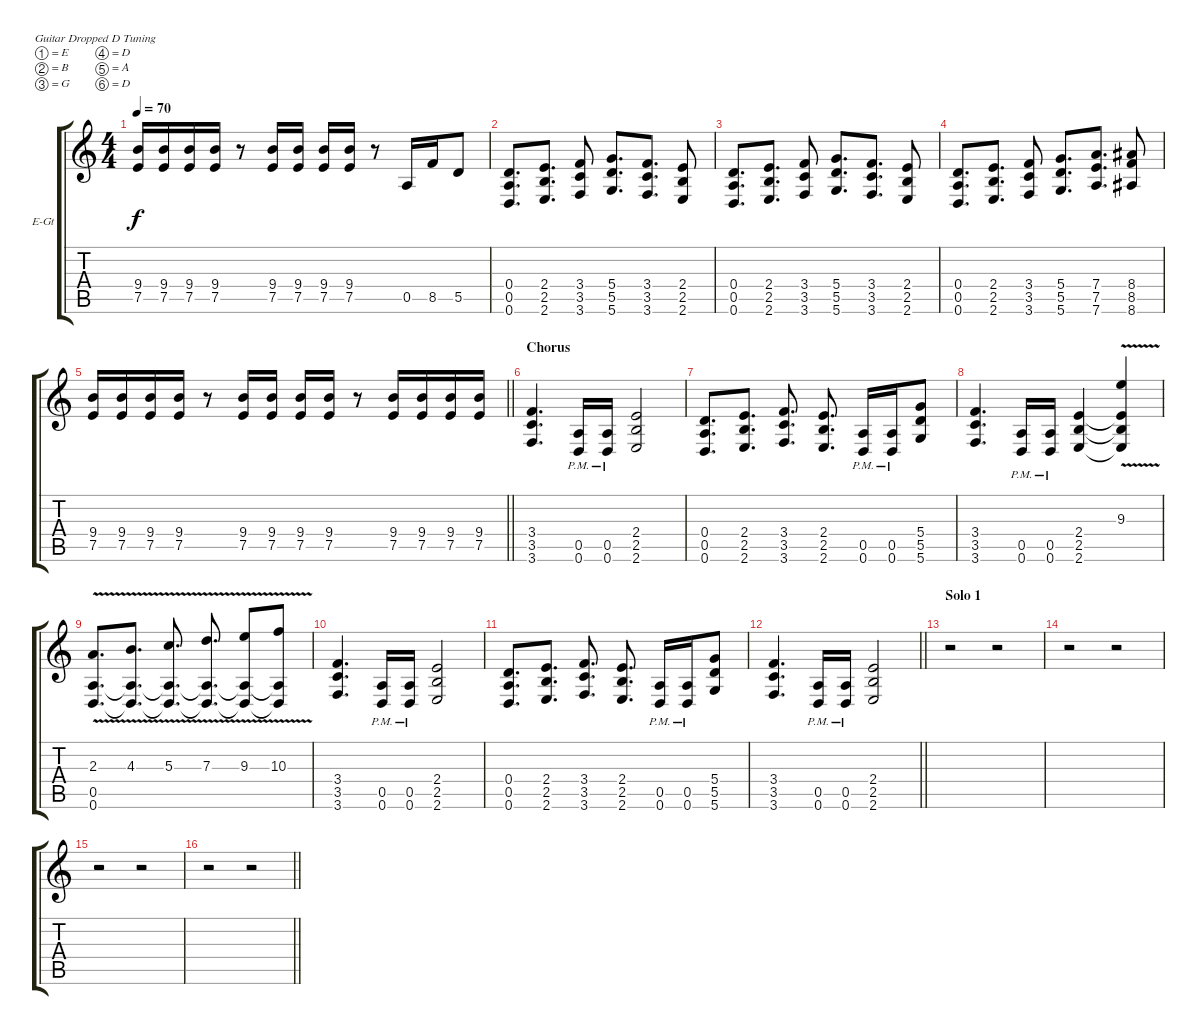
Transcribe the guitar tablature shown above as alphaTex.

\bracketExtendMode groupsimilarinstruments
\firstSystemTrackNameOrientation horizontal
\otherSystemsTrackNameOrientation horizontal
\track ("Main guitar" "E-Gt") {instrument distortionguitar}
\staff {score tabs}
\tuning (E4 B3 G3 D3 A2 D2)
\ts (4 4)
\tempo 70
\clef g2
\ks c
(9.4 7.5).16{dy f} (9.4 7.5).16 (9.4 7.5).16 (9.4 7.5).16 r.8 (9.4 7.5).16 (9.4 7.5).16 (9.4 7.5).16 (9.4 7.5).16 r.8 0.5.16 8.5.16 5.5.8 |
(0.4 0.5 0.6).8{d} (2.4 2.5 2.6).8{d} (3.4 3.5 3.6).8 (5.4 5.5 5.6).8{d} (3.4 3.5 3.6).8{d} (2.4 2.5 2.6).8 |
(0.4 0.5 0.6).8{d} (2.4 2.5 2.6).8{d} (3.4 3.5 3.6).8 (5.4 5.5 5.6).8{d} (3.4 3.5 3.6).8{d} (2.4 2.5 2.6).8 |
(0.4 0.5 0.6).8{d} (2.4 2.5 2.6).8{d} (3.4 3.5 3.6).8 (5.4 5.5 5.6).8{d} (7.4 7.5 7.6).8{d} (8.4 8.5 8.6).8 |
\barLineRight lightlight
(9.4 7.5).16 (9.4 7.5).16 (9.4 7.5).16 (9.4 7.5).16 r.8 (9.4 7.5).16 (9.4 7.5).16 (9.4 7.5).16 (9.4 7.5).16 r.8 (9.4 7.5).16 (9.4 7.5).16 (9.4 7.5).16 (9.4 7.5).16 |
\section ("" "Chorus")
(3.4 3.5 3.6).4{d} (0.5{pm} 0.6{pm}).16 (0.5{pm} 0.6{pm}).16 (2.4 2.5 2.6).2 |
(0.4 0.5 0.6).8{d} (2.4 2.5 2.6).8{d} (3.4 3.5 3.6).8{d} (2.4 2.5 2.6).8{d} (0.5{pm} 0.6{pm}).16 (0.5{pm} 0.6{pm}).16 (5.4 5.5 5.6).8 |
(3.4 3.5 3.6).4{d} (0.5{pm} 0.6{pm}).16 (0.5{pm} 0.6{pm}).16 (2.4 2.5 2.6).4 (9.3{v} 2.4{t} 2.5{t} 2.6{t}).4 |
(2.3{v} 0.5 0.6).8{d} (4.3{v} 0.5{t} 0.6{t}).8{d} (5.3{v} 0.5{t} 0.6{t}).8{d} (7.3{v} 0.5{t} 0.6{t}).8{d} (9.3{v} 0.5{t} 0.6{t}).8 (10.3{v} 0.5{t} 0.6{t}).8 |
(3.4 3.5 3.6).4{d} (0.5{pm} 0.6{pm}).16 (0.5{pm} 0.6{pm}).16 (2.4 2.5 2.6).2 |
(0.4 0.5 0.6).8{d} (2.4 2.5 2.6).8{d} (3.4 3.5 3.6).8{d} (2.4 2.5 2.6).8{d} (0.5{pm} 0.6{pm}).16 (0.5{pm} 0.6{pm}).16 (5.4 5.5 5.6).8 |
\barLineRight lightlight
(3.4 3.5 3.6).4{d} (0.5{pm} 0.6{pm}).16 (0.5{pm} 0.6{pm}).16 (2.4 2.5 2.6).2 |
\section ("" "Solo 1")
r.2 r.2 |
r.2 r.2 |
r.2 r.2 |
\barLineRight lightlight
r.2 r.2
